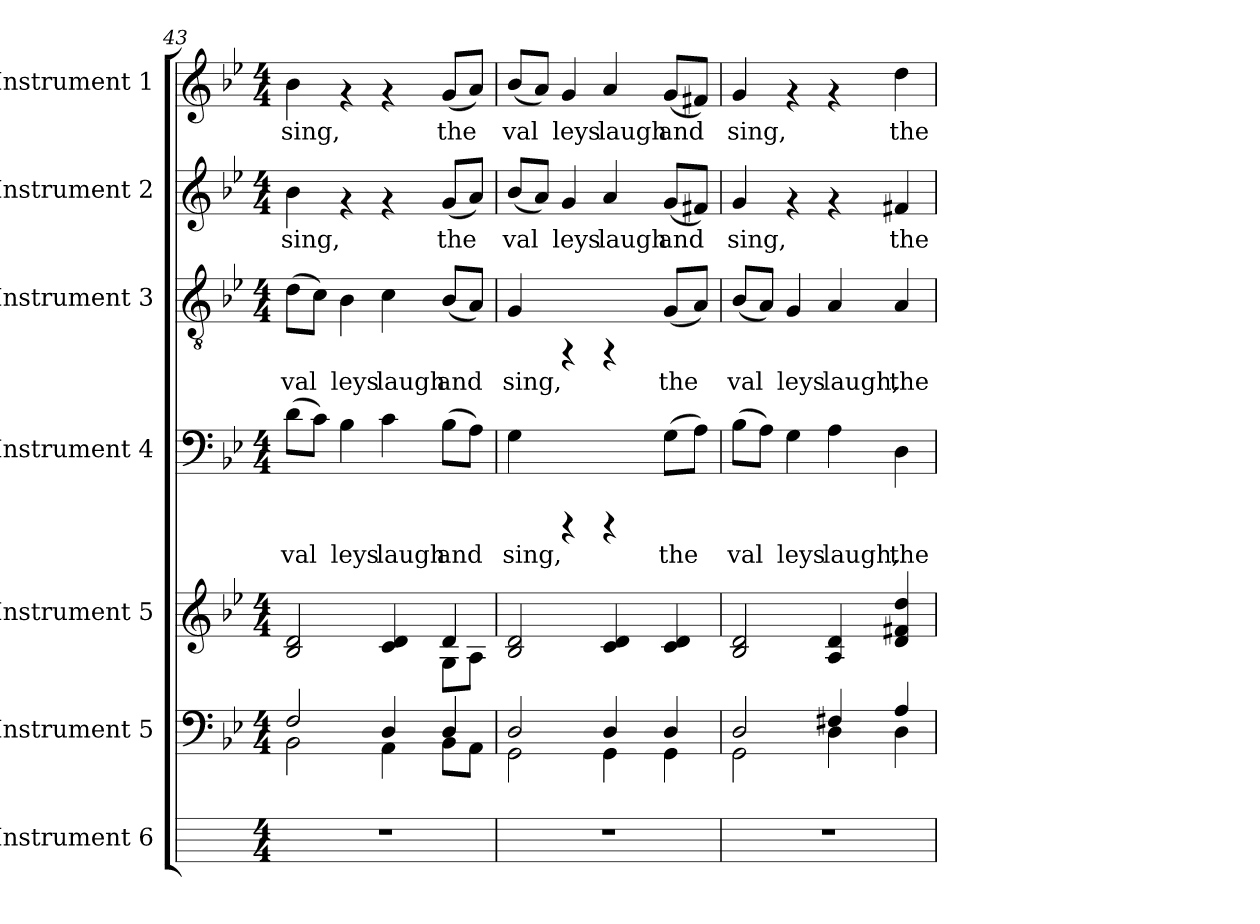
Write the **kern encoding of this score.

**kern	**kern	**kern	**kern	**text	**kern	**text	**kern	**text	**kern	**text
*part7	*part6	*part5	*part4	*part4	*part3	*part3	*part2	*part2	*part1	*part1
*staff7	*staff6	*staff5	*staff4	*staff4	*staff3	*staff3	*staff2	*staff2	*staff1	*staff1
*I"Instrument 6	*I"Instrument 5	*I"Instrument 5	*I"Instrument 4	*	*I"Instrument 3	*	*I"Instrument 2	*	*I"Instrument 1	*
*	*clefF4	*clefG2	*clefF4	*	*clefGv2	*	*clefG2	*	*clefG2	*
*k[]	*k[b-e-]	*k[b-e-]	*k[b-e-]	*	*k[b-e-]	*	*k[b-e-]	*	*k[b-e-]	*
*C:	*B-:	*B-:	*B-:	*	*B-:	*	*B-:	*	*B-:	*
*M4/4	*M4/4	*M4/4	*M4/4	*	*M4/4	*	*M4/4	*	*M4/4	*
=43	=43	=43	=43	=43	=43	=43	=43	=43	=43	=43
*	*^	*^	*	*	*	*	*	*	*	*
!	!	!	!	!	!	!LO:LY:b:cj	!	!LO:LY:b:cj	!	!LO:LY:b:cj	!	!LO:LY:b:cj
1r	2F/	2BB-\	2d/ 2B-/	2.ryy	(>8d\L	val-	(>8d\L	val-	4b-\	sing,	4b-\	sing,
!	!	!	!	!	!	!LO:LY:b:cj	!	!LO:LY:b:cj	!	!	!	!
.	.	.	.	.	8c\J)	--	8c\J)	--	.	.	.	.
!	!	!	!	!	!	!LO:LY:b:cj	!	!LO:LY:b:cj	!	!	!	!
.	.	.	.	.	4B-\	-leys	4B-\	-leys	4rf	.	4rf	.
!	!	!	!	!	!	!LO:LY:b:cj	!	!LO:LY:b:cj	!	!	!	!
.	4D/	4AA\	4c/ 4d/	.	4c\	laugh	4c\	laugh	4rf	.	4rf	.
!	!	!	!	!	!	!LO:LY:b:cj	!	!LO:LY:b:cj	!	!LO:LY:b:cj	!	!LO:LY:b:cj
.	4D/	8BB-\L	4d/	8G\L	(>8B-\L	and	(<8B-/L	and	(<8g/L	the	(<8g/L	the
!	!	!	!	!	!	!LO:LY:b:cj	!	!LO:LY:b:cj	!	!LO:LY:b:cj	!	!LO:LY:b:cj
.	.	8AA\J	.	8A\J	8A\J)	.	8A/J)	.	8a/J)	.	8a/J)	.
=44	=44	=44	=44	=44	=44	=44	=44	=44	=44	=44	=44	=44
!	!	!	!	!	!	!LO:LY:b:cj	!	!LO:LY:b:cj	!	!LO:LY:b:cj	!	!LO:LY:b:cj
*	*	*	*v	*v	*	*	*	*	*	*	*	*
1r	2D/	2GG\	2d/ 2B-/	4G\	sing,	4G/	sing,	(<8b-/L	val-	(<8b-/L	val-
!	!	!	!	!	!	!	!	!	!LO:LY:b:cj	!	!LO:LY:b:cj
.	.	.	.	.	.	.	.	8a/J)	--	8a/J)	--
!	!	!	!	!	!	!	!	!	!LO:LY:b:cj	!	!LO:LY:b:cj
.	.	.	.	4rCCC	.	4rFF	.	4g/	-leys	4g/	-leys
!	!	!	!	!	!	!	!	!	!LO:LY:b:cj	!	!LO:LY:b:cj
.	4D/	4GG\	4c/ 4d/	4rCCC	.	4rFF	.	4a/	laugh	4a/	laugh
!	!	!	!	!	!LO:LY:b:cj	!	!LO:LY:b:cj	!	!LO:LY:b:cj	!	!LO:LY:b:cj
.	4D/	4GG\	4c/ 4d/	(>8G\L	the	(<8G/L	the	(<8g/L	and	(<8g/L	and
!	!	!	!	!	!LO:LY:b:cj	!	!LO:LY:b:cj	!	!LO:LY:b:cj	!	!LO:LY:b:cj
.	.	.	.	8A\J)	.	8A/J)	.	8f#X/J)	.	8f#X/J)	.
=45	=45	=45	=45	=45	=45	=45	=45	=45	=45	=45	=45
!	!	!	!	!	!LO:LY:b:cj	!	!LO:LY:b:cj	!	!LO:LY:b:cj	!	!LO:LY:b:cj
1r	2D/	2GG\	2B-/ 2d/	(>8B-\L	val-	(<8B-/L	val-	4g/	sing,	4g/	sing,
!	!	!	!	!	!LO:LY:b:cj	!	!LO:LY:b:cj	!	!	!	!
.	.	.	.	8A\J)	--	8A/J)	--	.	.	.	.
!	!	!	!	!	!LO:LY:b:cj	!	!LO:LY:b:cj	!	!	!	!
.	.	.	.	4G\	-leys	4G/	-leys	4rf	.	4rf	.
!	!	!	!	!	!LO:LY:b:cj	!	!LO:LY:b:cj	!	!	!	!
.	4F#X/	4D\	4A/ 4d/	4A\	laugh,	4A/	laugh,	4rf	.	4rf	.
!	!	!	!	!	!LO:LY:b:cj	!	!LO:LY:b:cj	!	!LO:LY:b:cj	!	!LO:LY:b:cj
.	4A/	4D\	4dd/ 4d/ 4f#X/	4D\	the	4A/	the	4f#X/	the	4dd\	the
*	*v	*v	*	*	*	*	*	*	*	*	*
=	=	=	=	=	=	=	=	=	=	=
*-	*-	*-	*-	*-	*-	*-	*-	*-	*-	*-
